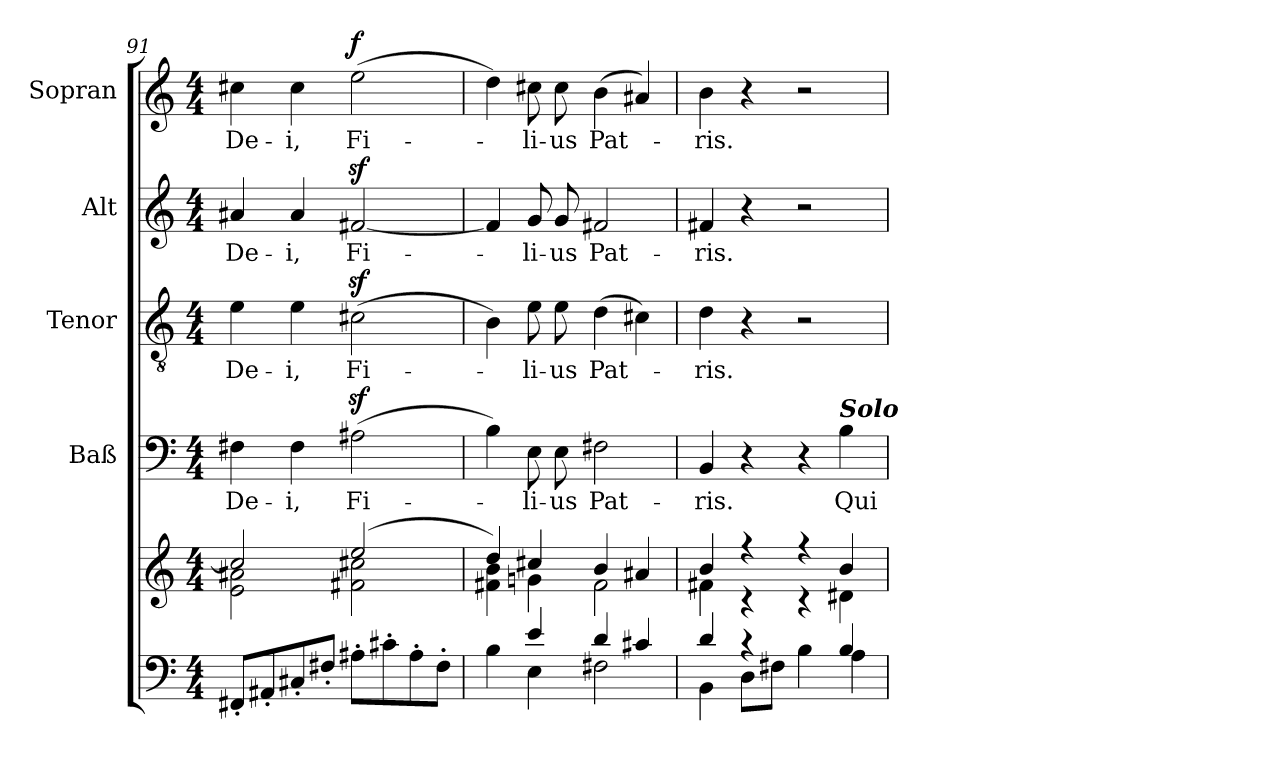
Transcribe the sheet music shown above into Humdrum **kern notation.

**kern	**kern	**kern	**text	**kern	**text	**kern	**text	**kern	**text	**dynam
*part5	*part5	*part4	*part4	*part3	*part3	*part2	*part2	*part1	*part1	*part1
*staff6	*staff5	*staff4	*staff4	*staff3	*staff3	*staff2	*staff2	*staff1	*staff1	*staff1
*	*	*I"Baß	*	*I"Tenor	*	*I"Alt	*	*I"Sopran	*	*
*	*	*I'Baß	*	*I'Ten	*	*I'Alt	*	*I'Sop	*	*
*clefF4	*clefG2	*clefF4	*	*clefGv2	*	*clefG2	*	*clefG2	*	*
*k[]	*k[]	*k[]	*	*k[]	*	*k[]	*	*k[]	*	*
*C:	*C:	*C:	*	*C:	*	*C:	*	*C:	*	*
*M4/4	*M4/4	*M4/4	*	*M4/4	*	*M4/4	*	*M4/4	*	*
=91	=91	=91	=91	=91	=91	=91	=91	=91	=91	=91
*	*^	*	*	*	*	*	*	*	*	*
!	!	!	!	!LO:LY:b	!	!LO:LY:b	!	!LO:LY:b	!	!LO:LY:b	!
8FF#X'</L	2cc#/]	2e\ 2a#X\	4F#X\	De-	4e\	De-	4a#X/	De-	4cc#X\	De-	.
8AA#X'</	.	.	.	.	.	.	.	.	.	.	.
!	!	!	!	!LO:LY:b	!	!LO:LY:b	!	!LO:LY:b	!	!LO:LY:b	!
8C#X'</	.	.	4F#\	-i,	4e\	-i,	4a#/	-i,	4cc#\	-i,	.
8F#X'</J	.	.	.	.	.	.	.	.	.	.	.
!	!	!	!	!LO:LY:b	!	!LO:LY:b	!	!LO:LY:b	!	!LO:LY:b	!LO:DY:a
8A#X'>\L	(2ee/	2f#X\ 2cc#X\	(>2A#Xz>\	Fi-	(>2c#Xz>\	Fi-	[2f#Xz>/	Fi-	(>2ee\	Fi-	f
8c#X'>\	.	.	.	.	.	.	.	.	.	.	.
8A#'>\	.	.	.	.	.	.	.	.	.	.	.
8F#'>\J	.	.	.	.	.	.	.	.	.	.	.
=92	=92	=92	=92	=92	=92	=92	=92	=92	=92	=92	=92
*^	*	*	*	*	*	*	*	*	*	*	*
4ryy	4B\	4dd/)	4f#X\ 4b\	4B\)	.	4B\)	.	4f#/]	.	4dd\)	.	.
!	!	!	!	!	!LO:LY:b	!	!LO:LY:b	!	!LO:LY:b	!	!LO:LY:b	!
4e/	4E\	4cc#X/	4gn\	8E\	-li-	8e\	-li-	8g/	-li-	8cc#X\	-li-	.
!	!	!	!	!	!LO:LY:b	!	!LO:LY:b	!	!LO:LY:b	!	!LO:LY:b	!
.	.	.	.	8E\	-us	8e\	-us	8g/	-us	8cc#\	-us	.
!	!	!	!	!	!LO:LY:b	!	!LO:LY:b	!	!LO:LY:b	!	!LO:LY:b	!
4d/	2F#X\	4b/	2f#\	2F#X\	Pat-	(>4d\	Pat-	2f#X/	Pat-	(>4b\	Pat-	.
4c#X/	.	4a#X/	.	.	.	4c#X\)	.	.	.	4a#X/)	.	.
!!LO:PB:g=z
=93	=93	=93	=93	=93	=93	=93	=93	=93	=93	=93	=93	=93
!	!	!	!	!	!LO:LY:b	!	!LO:LY:b	!	!LO:LY:b	!	!LO:LY:b	!
4d/	4BB\	4b/	4f#X\	4BB/	-ris.	4d\	-ris.	4f#X/	-ris.	4b\	-ris.	.
4rc	8D\L	4r	4r	4r	.	4r	.	4r	.	4r	.	.
.	8F#X\J	.	.	.	.	.	.	.	.	.	.	.
4ryy	4B\	4r	4r	4r	.	2r	.	2r	.	2r	.	.
!	!	!	!	!LO:TX:a:Bi:t=Solo	!	!	!	!	!	!	!	!
!	!	!	!	!	!LO:LY:b	!	!	!	!	!	!	!
4B/	4A\	4b/	4d#X\	4B\	Qui	.	.	.	.	.	.	.
*v	*v	*	*	*	*	*	*	*	*	*	*	*
*	*v	*v	*	*	*	*	*	*	*	*	*
=	=	=	=	=	=	=	=	=	=	=
*-	*-	*-	*-	*-	*-	*-	*-	*-	*-	*-
